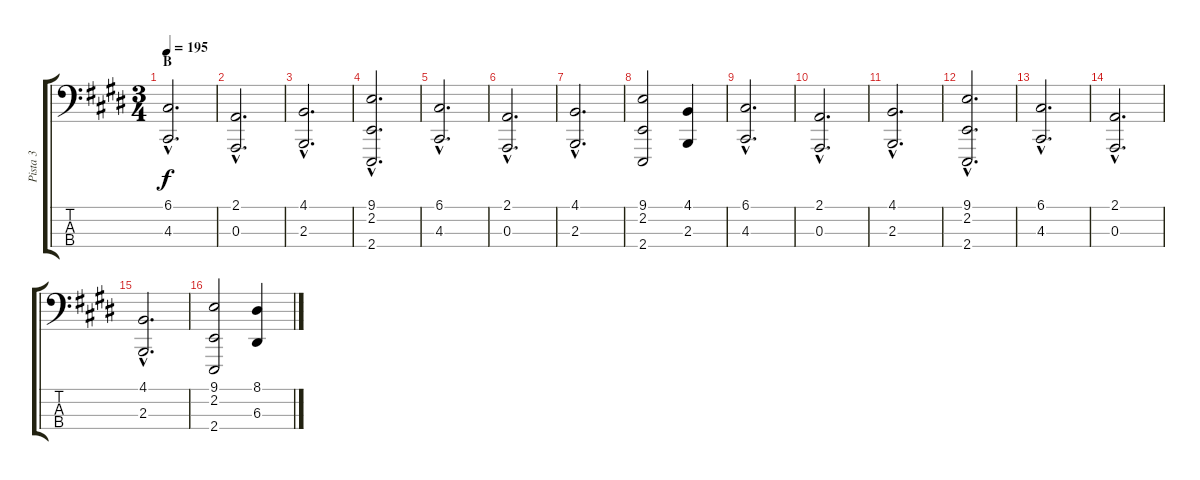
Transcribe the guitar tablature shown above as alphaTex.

\track ("Pista 3" "Pista 3") {instrument stringensemble1}
\staff {score tabs}
\tuning (G2 D2 A1 D1) {hide}
\ts (3 4)
\section ("" "B")
\tempo 195
\clef f4
\ks e
(6.1{hac} 4.3{hac}).2{d dy f} |
(2.1{hac} 0.3{hac}).2{d} |
(4.1{hac} 2.3{hac}).2{d} |
(9.1{hac} 2.2{hac} 2.4{hac}).2{d} |
(6.1{hac} 4.3{hac}).2{d} |
(2.1{hac} 0.3{hac}).2{d} |
(4.1{hac} 2.3{hac}).2{d} |
(9.1 2.2 2.4).2 (4.1 2.3).4 |
(6.1{hac} 4.3{hac}).2{d} |
(2.1{hac} 0.3{hac}).2{d} |
(4.1{hac} 2.3{hac}).2{d} |
(9.1{hac} 2.2{hac} 2.4{hac}).2{d} |
(6.1{hac} 4.3{hac}).2{d} |
(2.1{hac} 0.3{hac}).2{d} |
(4.1{hac} 2.3{hac}).2{d} |
(9.1 2.2 2.4).2 (8.1 6.3).4
